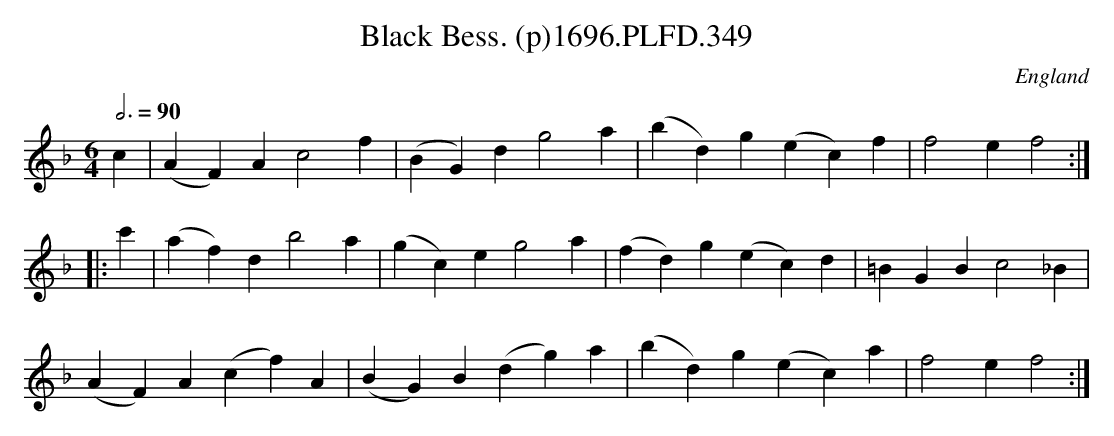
X:1
T:Black Bess. (p)1696.PLFD.349
M:6/4
L:1/4
Q:3/4=90
O:England
K:F
c|(AF)Ac2f|(BG)dg2a|(bd)g(ec)f|f2ef2:|
|:c'|(af)db2a|(gc)eg2a|(fd)g(ec)d|=BGBc2_B|
(AF)A(cf)A|(BG)B(dg)a|(bd)g(ec)a|f2ef2:|
